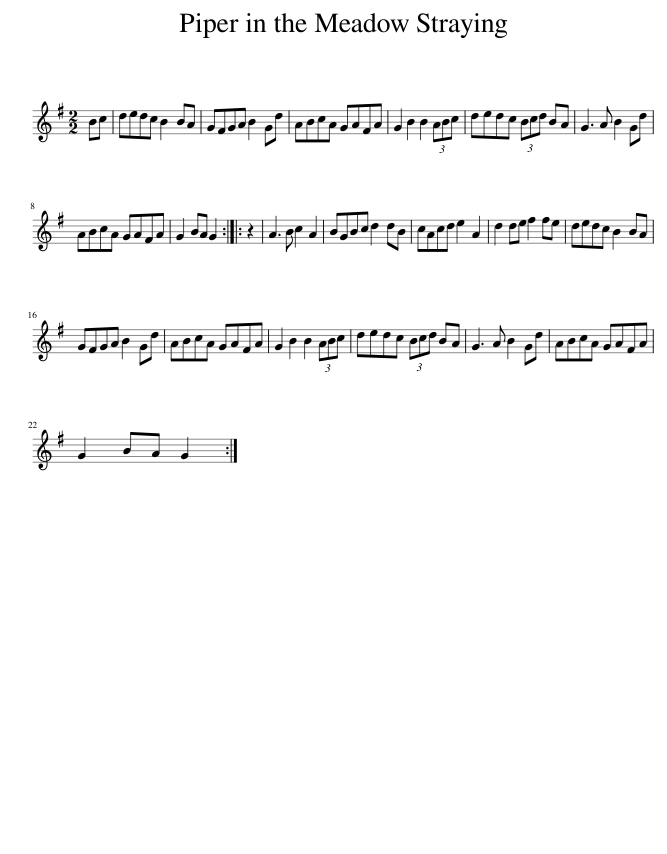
X:1
L:1/8
M:2/2
I:linebreak $
K:G
V:1 treble
V:1
 Bc | dedc B2 BA | GFGA B2 Gd | ABcA GAFA | G2 B2 B2 (3ABc | %5
 dedc (3Bcd BA | G3 A B2 Gd |$ ABcA GAFA | G2 BA G2 :: z2 | %10
 A3 B c2 A2 | BGBc d2 dB | cAcd e2 A2 | d2 de f2 fe | dedc B2 BA |$ %15
 GFGA B2 Gd | ABcA GAFA | G2 B2 B2 (3ABc | dedc (3Bcd BA | G3 A B2 Gd | %20
 ABcA GAFA |$ G2 BA G2 :| %22
